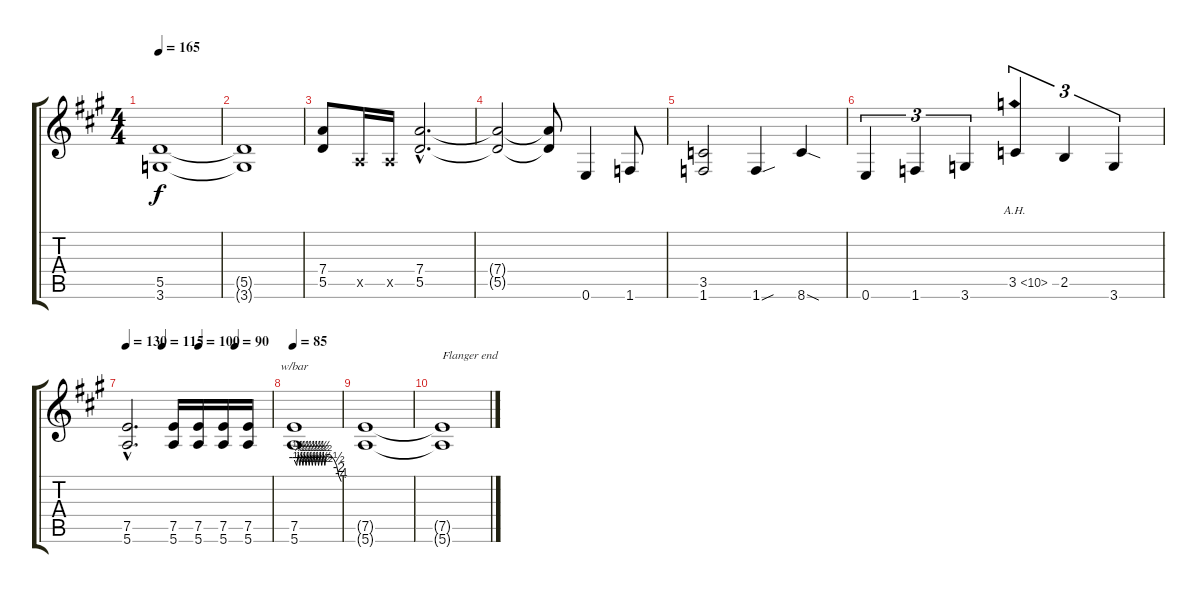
\track "" {instrument distortionguitar}
\staff {score tabs}
\tuning (E4 B3 G3 D3 A2 E2) {hide}
\ts (4 4)
\tempo 165
\clef g2
\ks a
(5.5 3.6).1{dy f} |
(5.5{t} 3.6{t}).1 |
(7.4 5.5).8 0.5{x}.16 0.5{x}.16 (7.4{hac} 5.5{hac}).2{d} |
(7.4{t} 5.5{t}).2 (7.4{t} 5.5{t}).8 0.6.4 1.6.8 |
(3.5 1.6).2 1.6{sou}.4 8.6{sod}.4 |
0.6.4{tu (3 2)} 1.6.4{tu (3 2)} 3.6.4{tu (3 2)} 3.5{ah 7}.4{tu (3 2)} 2.5.4{tu (3 2)} 3.6.4{tu (3 2)} |
\tempo 130
\tempo (115 0.25)
\tempo (100 0.5)
\tempo (90 0.75)
(7.5{hac} 5.6{hac}).2{d} (7.5 5.6).16 (7.5 5.6).16 (7.5 5.6).16 (7.5 5.6).16 |
\tempo 85
(7.5 5.6).1{tbe (custom default 0 0 3 -2 5 2 7 -2 9 2 11 -2 13 2 15 -2 17 2 19 -2 21 2 23 -2 25 2 27 -2 29 2 31 -2 33 2 35 -2 37 2 39 -2 41 2 46 2 51 0 54 -2 57 -8 60 -16)} |
(7.5{t} 5.6{t}).1 |
(7.5{t} 5.6{t}).1{txt "Flanger end"}
